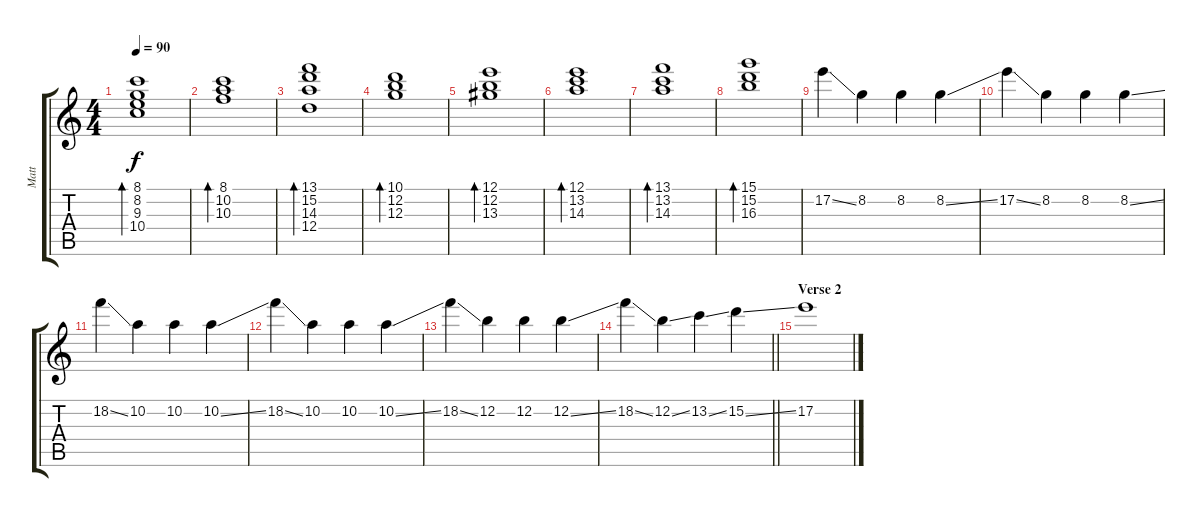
\track ("Matt" "Matt") {instrument distortionguitar}
\staff {score tabs}
\tuning (E4 B3 G3 D3 A2 E2) {hide}
\ts (4 4)
\tempo 90
\clef g2
\ks c
(8.1 8.2 9.3 10.4).1{bd 240 dy f} |
(8.1 10.2 10.3).1{bd 240} |
(13.1 15.2 14.3 12.4).1{bd 240} |
(10.1 12.2 12.3).1{bd 240} |
(12.1 12.2 13.3).1{bd 240} |
(12.1 13.2 14.3).1{bd 240} |
(13.1 13.2 14.3).1{bd 240} |
(15.1 15.2 16.3).1{bd 240} |
17.2{ss}.4{instrument distortionguitar} 8.2.4 8.2.4 8.2{ss}.4 |
17.2{ss}.4 8.2.4 8.2.4 8.2{ss}.4 |
18.2{ss}.4 10.2.4 10.2.4 10.2{ss}.4 |
18.2{ss}.4 10.2.4 10.2.4 10.2{ss}.4 |
18.2{ss}.4 12.2.4 12.2.4 12.2{ss}.4 |
\barLineRight lightlight
18.2{ss}.4 12.2{ss}.4 13.2{ss}.4 15.2{ss}.4 |
\section ("" "Verse 2")
17.2.1
